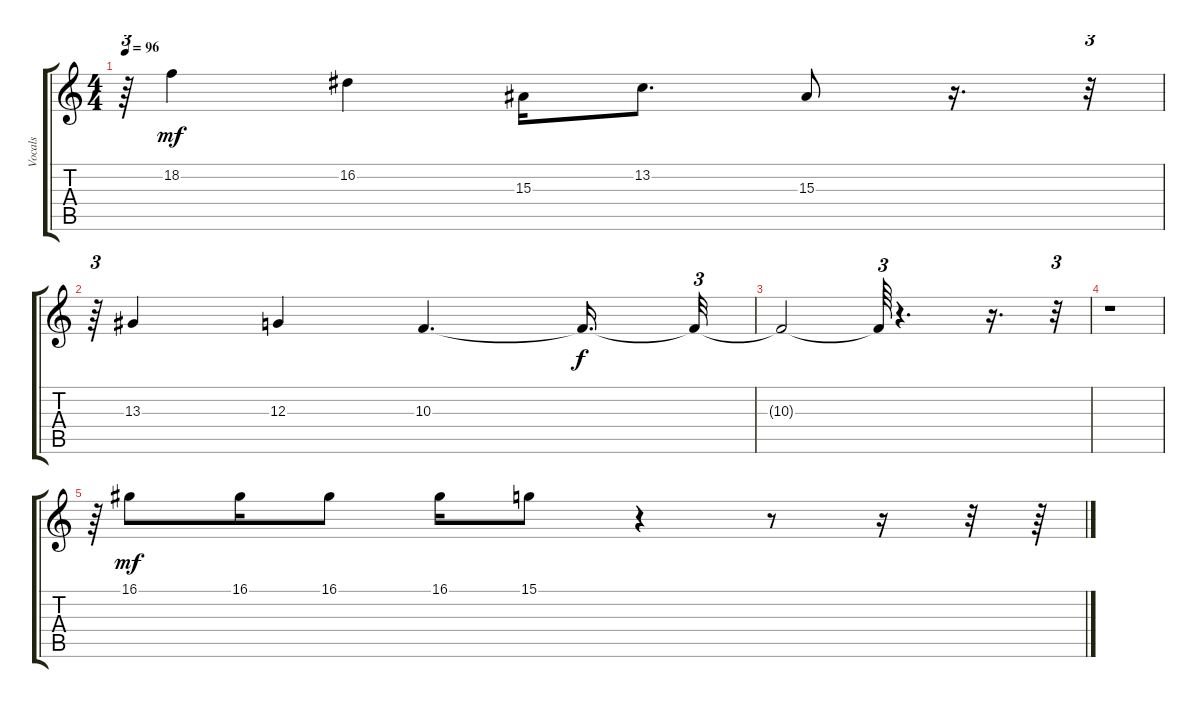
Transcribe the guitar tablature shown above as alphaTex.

\track ("Vocals" "Vocals") {instrument lead2sawtooth}
\staff {score tabs}
\tuning (E4 B3 G3 D3 A2 E2) {hide}
\ts (4 4)
\tempo 96
\clef g2
\ks c
r.64{tu (3 2) dy f} 18.2.4{dy mf} 16.2.4 15.3.16 13.2.8{d} 15.3.8 r.16{d} r.32{tu (3 2)} |
r.64{tu (3 2)} 13.3.4 12.3.4 10.3.4{d} 10.3{t}.16{d dy f} 10.3{t}.32{tu (3 2)} |
10.3{t}.2 10.3{t}.64{tu (3 2)} r.4{d} r.16{d} r.32{tu (3 2)} |
r.1 |
r.64{tu (3 2)} 16.1.8{dy mf} 16.1.16 16.1.8 16.1.16 15.1.8 r.4 r.8 r.16 r.32 r.64
